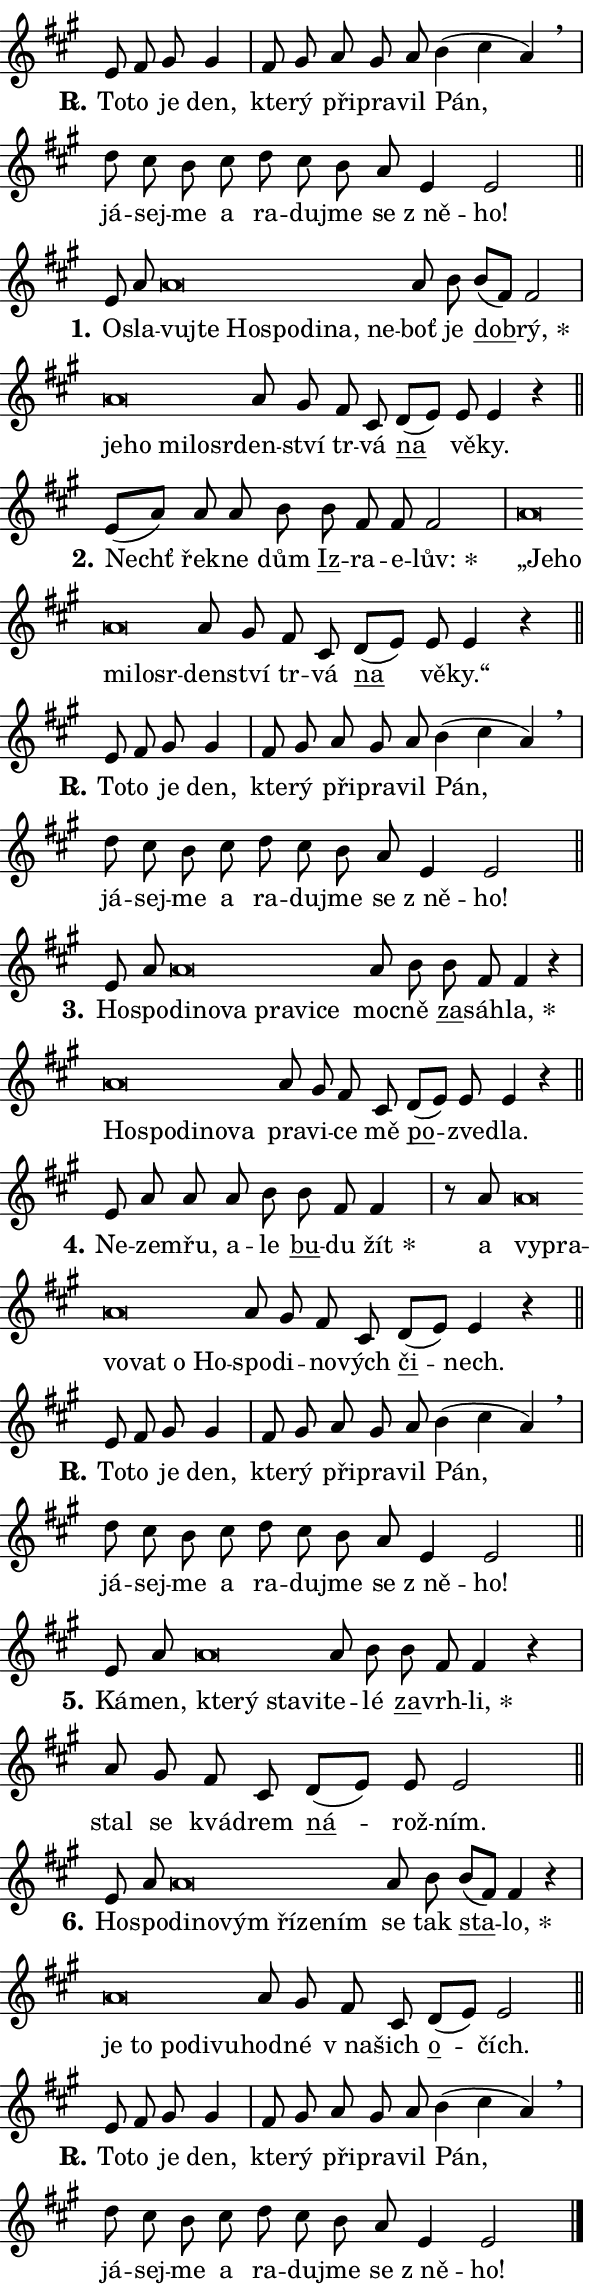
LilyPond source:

\version "2.24.0"
\header { tagline = "" }
\paper {
  indent = 0\cm
  top-margin = 0\cm
  right-margin = 0.13\cm % to fit lyric hyphens
  bottom-margin = 0\cm
  left-margin = 0\cm
  paper-width = 10\cm
  page-breaking = #ly:one-page-breaking
  system-system-spacing.basic-distance = #11
  score-system-spacing.basic-distance = #11
  ragged-last = ##f
}


%% Author: Thomas Morley
%% https://lists.gnu.org/archive/html/lilypond-user/2020-05/msg00002.html
#(define (line-position grob)
"Returns position of @var[grob} in current system:
   @code{'start}, if at first time-step
   @code{'end}, if at last time-step
   @code{'middle} otherwise
"
  (let* ((col (ly:item-get-column grob))
         (ln (ly:grob-object col 'left-neighbor))
         (rn (ly:grob-object col 'right-neighbor))
         (col-to-check-left (if (ly:grob? ln) ln col))
         (col-to-check-right (if (ly:grob? rn) rn col))
         (break-dir-left
           (and
             (ly:grob-property col-to-check-left 'non-musical #f)
             (ly:item-break-dir col-to-check-left)))
         (break-dir-right
           (and
             (ly:grob-property col-to-check-right 'non-musical #f)
             (ly:item-break-dir col-to-check-right))))
        (cond ((eqv? 1 break-dir-left) 'start)
              ((eqv? -1 break-dir-right) 'end)
              (else 'middle))))

#(define (tranparent-at-line-position vctor)
  (lambda (grob)
  "Relying on @code{line-position} select the relevant enry from @var{vctor}.
Used to determine transparency,"
    (case (line-position grob)
      ((end) (not (vector-ref vctor 0)))
      ((middle) (not (vector-ref vctor 1)))
      ((start) (not (vector-ref vctor 2))))))

noteHeadBreakVisibility =
#(define-music-function (break-visibility)(vector?)
"Makes @code{NoteHead}s transparent relying on @var{break-visibility}"
#{
  \override NoteHead.transparent =
    #(tranparent-at-line-position break-visibility)
#})

#(define delete-ledgers-for-transparent-note-heads
  (lambda (grob)
    "Reads whether a @code{NoteHead} is transparent.
If so this @code{NoteHead} is removed from @code{'note-heads} from
@var{grob}, which is supposed to be @code{LedgerLineSpanner}.
As a result ledgers are not printed for this @code{NoteHead}"
    (let* ((nhds-array (ly:grob-object grob 'note-heads))
           (nhds-list
             (if (ly:grob-array? nhds-array)
                 (ly:grob-array->list nhds-array)
                 '()))
           ;; Relies on the transparent-property being done before
           ;; Staff.LedgerLineSpanner.after-line-breaking is executed.
           ;; This is fragile ...
           (to-keep
             (remove
               (lambda (nhd)
                 (ly:grob-property nhd 'transparent #f))
               nhds-list)))
      ;; TODO find a better method to iterate over grob-arrays, similiar
      ;; to filter/remove etc for lists
      ;; For now rebuilt from scratch
      (set! (ly:grob-object grob 'note-heads)  '())
      (for-each
        (lambda (nhd)
          (ly:pointer-group-interface::add-grob grob 'note-heads nhd))
        to-keep))))

squashNotes = {
  \override NoteHead.X-extent = #'(-0.2 . 0.2)
  \override NoteHead.Y-extent = #'(-0.75 . 0)
  \override NoteHead.stencil =
    #(lambda (grob)
       (let ((pos (ly:grob-property grob 'staff-position)))
         (begin
           (if (< pos -7) (display "ERROR: Lower brevis then expected\n") (display ""))
           (if (<= pos -6) ly:text-interface::print ly:note-head::print))))
}
unSquashNotes = {
  \revert NoteHead.X-extent
  \revert NoteHead.Y-extent
  \revert NoteHead.stencil
}

hideNotes = \noteHeadBreakVisibility #begin-of-line-visible
unHideNotes = \noteHeadBreakVisibility #all-visible

% work-around for resetting accidentals
% https://lilypond.org/doc/v2.23/Documentation/notation/displaying-rhythms#unmetered-music
cadenzaMeasure = {
  \cadenzaOff
  \partial 1024 s1024
  \cadenzaOn
}

#(define-markup-command (accent layout props text) (markup?)
  "Underline accented syllable"
  (interpret-markup layout props
    #{\markup \override #'(offset . 4.3) \underline { #text }#}))

responsum = \markup \concat {
  "R" \hspace #-1.05 \path #0.1 #'((moveto 0 0.07) (lineto 0.9 0.8)) \hspace #0.05 "."
}

spaceSize = #0.6828661417322834 % exact space size for TeX Gyre Schola

\layout {
  \context {
    \Staff
    \remove "Time_signature_engraver"
    \override LedgerLineSpanner.after-line-breaking = #delete-ledgers-for-transparent-note-heads
  }
  \context {
    \Lyrics {
      \override LyricSpace.minimum-distance = \spaceSize
      \override LyricText.font-name = #"TeX Gyre Schola"
      \override LyricText.font-size = 1
      \override StanzaNumber.font-name = #"TeX Gyre Schola Bold"
      \override StanzaNumber.font-size = 1
    }
  }
  \context {
    \Score 
    \override NoteHead.text =
      #(lambda (grob) 
        (let ((pos (ly:grob-property grob 'staff-position)))
          #{\markup {
            \combine
              \halign #-0.55 \raise #(if (= pos -6) 0 0.5) \override #'(thickness . 2) \draw-line #'(3.2 . 0)
              \musicglyph "noteheads.sM1"
          }#}))
  }
}

% magnetic-lyrics.ily
%
%   written by
%     Jean Abou Samra <jean@abou-samra.fr>
%     Werner Lemberg <wl@gnu.org>
%
%   adapted by
%     Jiri Hon <jiri.hon@gmail.com>
%
% Version 2022-Apr-15

% https://www.mail-archive.com/lilypond-user@gnu.org/msg149350.html

#(define (Left_hyphen_pointer_engraver context)
   "Collect syllable-hyphen-syllable occurrences in lyrics and store
them in properties.  This engraver only looks to the left.  For
example, if the lyrics input is @code{foo -- bar}, it does the
following.

@itemize @bullet
@item
Set the @code{text} property of the @code{LyricHyphen} grob between
@q{foo} and @q{bar} to @code{foo}.

@item
Set the @code{left-hyphen} property of the @code{LyricText} grob with
text @q{foo} to the @code{LyricHyphen} grob between @q{foo} and
@q{bar}.
@end itemize

Use this auxiliary engraver in combination with the
@code{lyric-@/text::@/apply-@/magnetic-@/offset!} hook."
   (let ((hyphen #f)
         (text #f))
     (make-engraver
      (acknowledgers
       ((lyric-syllable-interface engraver grob source-engraver)
        (set! text grob)))
      (end-acknowledgers
       ((lyric-hyphen-interface engraver grob source-engraver)
        ;(when (not (grob::has-interface grob 'lyric-space-interface))
          (set! hyphen grob)));)
      ((stop-translation-timestep engraver)
       (when (and text hyphen)
         (ly:grob-set-object! text 'left-hyphen hyphen))
       (set! text #f)
       (set! hyphen #f)))))

#(define (lyric-text::apply-magnetic-offset! grob)
   "If the space between two syllables is less than the value in
property @code{LyricText@/.details@/.squash-threshold}, move the right
syllable to the left so that it gets concatenated with the left
syllable.

Use this function as a hook for
@code{LyricText@/.after-@/line-@/breaking} if the
@code{Left_@/hyphen_@/pointer_@/engraver} is active."
   (let ((hyphen (ly:grob-object grob 'left-hyphen #f)))
     (when hyphen
       (let ((left-text (ly:spanner-bound hyphen LEFT)))
         (when (grob::has-interface left-text 'lyric-syllable-interface)
           (let* ((common (ly:grob-common-refpoint grob left-text X))
                  (this-x-ext (ly:grob-extent grob common X))
                  (left-x-ext
                   (begin
                     ;; Trigger magnetism for left-text.
                     (ly:grob-property left-text 'after-line-breaking)
                     (ly:grob-extent left-text common X)))
                  ;; `delta` is the gap width between two syllables.
                  (delta (- (interval-start this-x-ext)
                            (interval-end left-x-ext)))
                  (details (ly:grob-property grob 'details))
                  (threshold (assoc-get 'squash-threshold details 0.2)))
             (when (< delta threshold)
               (let* (;; We have to manipulate the input text so that
                      ;; ligatures crossing syllable boundaries are not
                      ;; disabled.  For languages based on the Latin
                      ;; script this is essentially a beautification.
                      ;; However, for non-Western scripts it can be a
                      ;; necessity.
                      (lt (ly:grob-property left-text 'text))
                      (rt (ly:grob-property grob 'text))
                      (is-space (grob::has-interface hyphen 'lyric-space-interface))
                      (space (if is-space " " ""))
                      (extra-delta (if is-space spaceSize 0))
                      ;; Append new syllable.
                      (ltrt-space (if (and (string? lt) (string? rt))
                                (string-append lt space rt)
                                (make-concat-markup (list lt space rt))))
                      ;; Right-align `ltrt` to the right side.
                      (ltrt-space-markup (grob-interpret-markup
                               grob
                               (make-translate-markup
                                (cons (interval-length this-x-ext) 0)
                                (make-right-align-markup ltrt-space)))))
                 (begin
                   ;; Don't print `left-text`.
                   (ly:grob-set-property! left-text 'stencil #f)
                   ;; Set text and stencil (which holds all collected
                   ;; syllables so far) and shift it to the left.
                   (ly:grob-set-property! grob 'text ltrt-space)
                   (ly:grob-set-property! grob 'stencil ltrt-space-markup)
                   (ly:grob-translate-axis! grob (- (- delta extra-delta)) X))))))))))


#(define (lyric-hyphen::displace-bounds-first grob)
   ;; Make very sure this callback isn't triggered too early.
   (let ((left (ly:spanner-bound grob LEFT))
         (right (ly:spanner-bound grob RIGHT)))
     (ly:grob-property left 'after-line-breaking)
     (ly:grob-property right 'after-line-breaking)
     (ly:lyric-hyphen::print grob)))

squashThreshold = #0.4

\layout {
  \context {
    \Lyrics
    \consists #Left_hyphen_pointer_engraver
    \override LyricText.after-line-breaking =
      #lyric-text::apply-magnetic-offset!
    \override LyricHyphen.stencil = #lyric-hyphen::displace-bounds-first
    \override LyricText.details.squash-threshold = \squashThreshold
    \override LyricHyphen.minimum-distance = 0
    \override LyricHyphen.minimum-length = \squashThreshold
  }
}

squashText = \override LyricText.details.squash-threshold = 9999
unSquashText = \override LyricText.details.squash-threshold = \squashThreshold

leftText = \override LyricText.self-alignment-X = #LEFT
unLeftText = \revert LyricText.self-alignment-X

starOffset = #(lambda (grob) 
                (let ((x_offset (ly:self-alignment-interface::aligned-on-x-parent grob)))
                  (if (= x_offset 0) 0 (+ x_offset 1.2))))

star = #(define-music-function (syllable)(string?)
"Append star separator at the end of a syllable"
#{
  \once \override LyricText.X-offset = #starOffset
  \lyricmode { \markup {
    #syllable
    \override #'((font-name . "TeX Gyre Schola Bold")) \hspace #0.2 \lower #0.65 \larger "*"
  } }
#})

starAccent = #(define-music-function (syllable)(string?)
"Append star separator at the end of a syllable and make accent"
#{
  \once \override LyricText.X-offset = #starOffset
  \lyricmode { \markup {
    \accent #syllable
    \override #'((font-name . "TeX Gyre Schola Bold")) \hspace #0.2 \lower #0.65 \larger "*"
  } }
#})

breath = #(define-music-function (syllable)(string?)
"Append breathing indicator at the end of a syllable"
#{
  \lyricmode { \markup { #syllable "+" } }
#})

optionalBreath = #(define-music-function (syllable)(string?)
"Append optional breathing indicator at the end of a syllable"
#{
  \lyricmode { \markup { #syllable "(+)" } }
#})


\score {
    <<
        \new Voice = "melody" { \cadenzaOn \key a \major \relative { e'8 fis gis gis4 \cadenzaMeasure \bar "|" fis8 gis a gis a \bar "" b4( cis a) \breathe \cadenzaMeasure \bar "|" d8 cis b cis \bar "" d cis b a \bar "" e4 e2 \cadenzaMeasure \bar "||" \break } }
        \new Lyrics \lyricsto "melody" { \lyricmode { \set stanza = \responsum
To -- to je den, kte -- rý při -- pra -- vil Pán, já -- sej -- me a ra -- du -- jme se "z ně" -- ho! } }
    >>
    \layout {}
}

\score {
    <<
        \new Voice = "melody" { \cadenzaOn \key a \major \relative { e'8 a \bar "" \squashNotes a\breve*1/16 \hideNotes \breve*1/16 \bar "" \breve*1/16 \bar "" \breve*1/16 \bar "" \breve*1/16 \bar "" \breve*1/16 \breve*1/16 \bar "" \unHideNotes \unSquashNotes a8 b \bar "" b[( fis)] fis2 \cadenzaMeasure \bar "|" \squashNotes a\breve*1/16 \hideNotes \breve*1/16 \bar "" \breve*1/16 \bar "" \breve*1/16 \breve*1/16 \bar "" \unHideNotes \unSquashNotes a8 gis fis cis \bar "" d[( e)] e e4 r \cadenzaMeasure \bar "||" \break } }
        \new Lyrics \lyricsto "melody" { \lyricmode { \set stanza = "1."
O -- sla -- \leftText vuj -- \squashText te Ho -- spo -- di -- na, ne -- \unLeftText \unSquashText boť je \markup \accent dob -- \star rý, \leftText je -- \squashText ho mi -- lo -- sr -- \unLeftText \unSquashText den -- ství tr -- vá \markup \accent na vě -- ky. } }
    >>
    \layout {}
}

\score {
    <<
        \new Voice = "melody" { \cadenzaOn \key a \major \relative { e'8[( a)] a a b \bar "" b fis fis fis2 \cadenzaMeasure \bar "|" \squashNotes a\breve*1/16 \hideNotes \breve*1/16 \bar "" \breve*1/16 \bar "" \breve*1/16 \breve*1/16 \bar "" \unHideNotes \unSquashNotes a8 gis fis cis \bar "" d[( e)] e e4 r \cadenzaMeasure \bar "||" \break } }
        \new Lyrics \lyricsto "melody" { \lyricmode { \set stanza = "2."
Nechť řek -- ne dům \markup \accent Iz -- ra -- e -- \star lův: \leftText „Je -- \squashText ho mi -- lo -- sr -- \unLeftText \unSquashText den -- ství tr -- vá \markup \accent na vě -- ky.“ } }
    >>
    \layout {}
}

\score {
    <<
        \new Voice = "melody" { \cadenzaOn \key a \major \relative { e'8 fis gis gis4 \cadenzaMeasure \bar "|" fis8 gis a gis a \bar "" b4( cis a) \breathe \cadenzaMeasure \bar "|" d8 cis b cis \bar "" d cis b a \bar "" e4 e2 \cadenzaMeasure \bar "||" \break } }
        \new Lyrics \lyricsto "melody" { \lyricmode { \set stanza = \responsum
To -- to je den, kte -- rý při -- pra -- vil Pán, já -- sej -- me a ra -- du -- jme se "z ně" -- ho! } }
    >>
    \layout {}
}

\score {
    <<
        \new Voice = "melody" { \cadenzaOn \key a \major \relative { e'8 a \bar "" \squashNotes a\breve*1/16 \hideNotes \breve*1/16 \bar "" \breve*1/16 \bar "" \breve*1/16 \bar "" \breve*1/16 \breve*1/16 \bar "" \unHideNotes \unSquashNotes a8 b \bar "" b fis fis4 r \cadenzaMeasure \bar "|" \squashNotes a\breve*1/16 \hideNotes \breve*1/16 \bar "" \breve*1/16 \bar "" \breve*1/16 \breve*1/16 \bar "" \unHideNotes \unSquashNotes a8 gis fis cis \bar "" d[( e)] e e4 r \cadenzaMeasure \bar "||" \break } }
        \new Lyrics \lyricsto "melody" { \lyricmode { \set stanza = "3."
Ho -- spo -- \leftText di -- \squashText no -- va pra -- vi -- ce \unLeftText \unSquashText moc -- ně \markup \accent za -- sáh -- \star la, \leftText Ho -- \squashText spo -- di -- no -- va \unLeftText \unSquashText pra -- vi -- ce mě \markup \accent po -- zve -- dla. } }
    >>
    \layout {}
}

\score {
    <<
        \new Voice = "melody" { \cadenzaOn \key a \major \relative { e'8 a a a b \bar "" b fis fis4 \cadenzaMeasure \bar "|" r8 a \squashNotes a\breve*1/16 \hideNotes \breve*1/16 \bar "" \breve*1/16 \bar "" \breve*1/16 \bar "" \breve*1/16 \breve*1/16 \bar "" \unHideNotes \unSquashNotes a8 gis fis cis \bar "" d[( e)] e4 r \cadenzaMeasure \bar "||" \break } }
        \new Lyrics \lyricsto "melody" { \lyricmode { \set stanza = "4."
Ne -- ze -- mřu, a -- le \markup \accent bu -- du \star žít a \leftText vy -- \squashText pra -- vo -- vat o Ho -- \unLeftText \unSquashText spo -- di -- no -- vých \markup \accent či -- nech. } }
    >>
    \layout {}
}

\score {
    <<
        \new Voice = "melody" { \cadenzaOn \key a \major \relative { e'8 fis gis gis4 \cadenzaMeasure \bar "|" fis8 gis a gis a \bar "" b4( cis a) \breathe \cadenzaMeasure \bar "|" d8 cis b cis \bar "" d cis b a \bar "" e4 e2 \cadenzaMeasure \bar "||" \break } }
        \new Lyrics \lyricsto "melody" { \lyricmode { \set stanza = \responsum
To -- to je den, kte -- rý při -- pra -- vil Pán, já -- sej -- me a ra -- du -- jme se "z ně" -- ho! } }
    >>
    \layout {}
}

\score {
    <<
        \new Voice = "melody" { \cadenzaOn \key a \major \relative { e'8 a \bar "" \squashNotes a\breve*1/16 \hideNotes \breve*1/16 \bar "" \breve*1/16 \breve*1/16 \bar "" \unHideNotes \unSquashNotes a8 b \bar "" b fis fis4 r \cadenzaMeasure \bar "|" a8 gis fis cis \bar "" d[( e)] e e2 \cadenzaMeasure \bar "||" \break } }
        \new Lyrics \lyricsto "melody" { \lyricmode { \set stanza = "5."
Ká -- men, \leftText kte -- \squashText rý sta -- vi -- \unLeftText \unSquashText te -- lé \markup \accent za -- vrh -- \star li, stal se kvá -- drem \markup \accent ná -- rož -- ním. } }
    >>
    \layout {}
}

\score {
    <<
        \new Voice = "melody" { \cadenzaOn \key a \major \relative { e'8 a \bar "" \squashNotes a\breve*1/16 \hideNotes \breve*1/16 \bar "" \breve*1/16 \bar "" \breve*1/16 \bar "" \breve*1/16 \breve*1/16 \bar "" \unHideNotes \unSquashNotes a8 b \bar "" b[( fis)] fis4 r \cadenzaMeasure \bar "|" \squashNotes a\breve*1/16 \hideNotes \breve*1/16 \bar "" \breve*1/16 \bar "" \breve*1/16 \breve*1/16 \bar "" \unHideNotes \unSquashNotes a8 gis fis cis \bar "" d[( e)] e2 \cadenzaMeasure \bar "||" \break } }
        \new Lyrics \lyricsto "melody" { \lyricmode { \set stanza = "6."
Ho -- spo -- \leftText di -- \squashText no -- vým ří -- ze -- ním \unLeftText \unSquashText se tak \markup \accent sta -- \star lo, \leftText je \squashText to po -- di -- vu -- \unLeftText \unSquashText hod -- né "v na" -- šich \markup \accent o -- čích. } }
    >>
    \layout {}
}

\score {
    <<
        \new Voice = "melody" { \cadenzaOn \key a \major \relative { e'8 fis gis gis4 \cadenzaMeasure \bar "|" fis8 gis a gis a \bar "" b4( cis a) \breathe \cadenzaMeasure \bar "|" d8 cis b cis \bar "" d cis b a \bar "" e4 e2 \cadenzaMeasure \bar "||" \break } \bar "|." }
        \new Lyrics \lyricsto "melody" { \lyricmode { \set stanza = \responsum
To -- to je den, kte -- rý při -- pra -- vil Pán, já -- sej -- me a ra -- du -- jme se "z ně" -- ho! } }
    >>
    \layout {}
}
